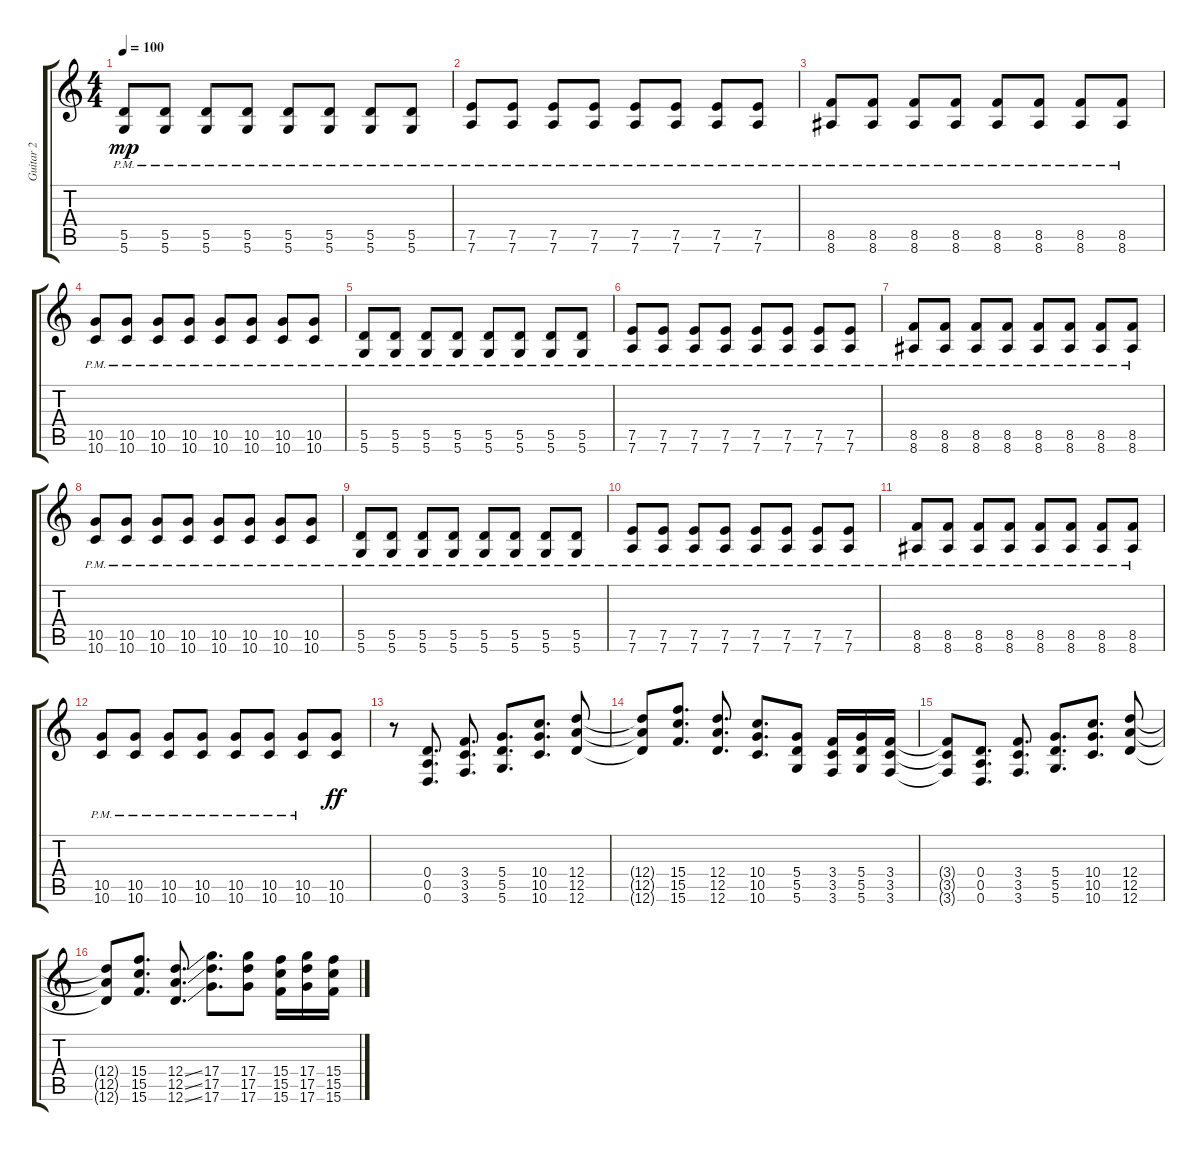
\track ("Guitar 2" "Guitar 2") {instrument electricguitarclean}
\staff {score tabs}
\tuning (E4 B3 G3 D3 A2 D2) {hide}
\ts (4 4)
\tempo 100
\clef g2
\ks c
(5.5{pm} 5.6{pm}).8{dy mp} (5.5{pm} 5.6{pm}).8 (5.5{pm} 5.6{pm}).8 (5.5{pm} 5.6{pm}).8 (5.5{pm} 5.6{pm}).8 (5.5{pm} 5.6{pm}).8 (5.5{pm} 5.6{pm}).8 (5.5{pm} 5.6{pm}).8 |
(7.5{pm} 7.6{pm}).8 (7.5{pm} 7.6{pm}).8 (7.5{pm} 7.6{pm}).8 (7.5{pm} 7.6{pm}).8 (7.5{pm} 7.6{pm}).8 (7.5{pm} 7.6{pm}).8 (7.5{pm} 7.6{pm}).8 (7.5{pm} 7.6{pm}).8 |
(8.5{pm} 8.6{pm}).8 (8.5{pm} 8.6{pm}).8 (8.5{pm} 8.6{pm}).8 (8.5{pm} 8.6{pm}).8 (8.5{pm} 8.6{pm}).8 (8.5{pm} 8.6{pm}).8 (8.5{pm} 8.6{pm}).8 (8.5{pm} 8.6{pm}).8 |
(10.5{pm} 10.6{pm}).8 (10.5{pm} 10.6{pm}).8 (10.5{pm} 10.6{pm}).8 (10.5{pm} 10.6{pm}).8 (10.5{pm} 10.6{pm}).8 (10.5{pm} 10.6{pm}).8 (10.5{pm} 10.6{pm}).8 (10.5{pm} 10.6{pm}).8 |
(5.5{pm} 5.6{pm}).8 (5.5{pm} 5.6{pm}).8 (5.5{pm} 5.6{pm}).8 (5.5{pm} 5.6{pm}).8 (5.5{pm} 5.6{pm}).8 (5.5{pm} 5.6{pm}).8 (5.5{pm} 5.6{pm}).8 (5.5{pm} 5.6{pm}).8 |
(7.5{pm} 7.6{pm}).8 (7.5{pm} 7.6{pm}).8 (7.5{pm} 7.6{pm}).8 (7.5{pm} 7.6{pm}).8 (7.5{pm} 7.6{pm}).8 (7.5{pm} 7.6{pm}).8 (7.5{pm} 7.6{pm}).8 (7.5{pm} 7.6{pm}).8 |
(8.5{pm} 8.6{pm}).8 (8.5{pm} 8.6{pm}).8 (8.5{pm} 8.6{pm}).8 (8.5{pm} 8.6{pm}).8 (8.5{pm} 8.6{pm}).8 (8.5{pm} 8.6{pm}).8 (8.5{pm} 8.6{pm}).8 (8.5{pm} 8.6{pm}).8 |
(10.5{pm} 10.6{pm}).8 (10.5{pm} 10.6{pm}).8 (10.5{pm} 10.6{pm}).8 (10.5{pm} 10.6{pm}).8 (10.5{pm} 10.6{pm}).8 (10.5{pm} 10.6{pm}).8 (10.5{pm} 10.6{pm}).8 (10.5{pm} 10.6{pm}).8 |
(5.5{pm} 5.6{pm}).8 (5.5{pm} 5.6{pm}).8 (5.5{pm} 5.6{pm}).8 (5.5{pm} 5.6{pm}).8 (5.5{pm} 5.6{pm}).8 (5.5{pm} 5.6{pm}).8 (5.5{pm} 5.6{pm}).8 (5.5{pm} 5.6{pm}).8 |
(7.5{pm} 7.6{pm}).8 (7.5{pm} 7.6{pm}).8 (7.5{pm} 7.6{pm}).8 (7.5{pm} 7.6{pm}).8 (7.5{pm} 7.6{pm}).8 (7.5{pm} 7.6{pm}).8 (7.5{pm} 7.6{pm}).8 (7.5{pm} 7.6{pm}).8 |
(8.5{pm} 8.6{pm}).8 (8.5{pm} 8.6{pm}).8 (8.5{pm} 8.6{pm}).8 (8.5{pm} 8.6{pm}).8 (8.5{pm} 8.6{pm}).8 (8.5{pm} 8.6{pm}).8 (8.5{pm} 8.6{pm}).8 (8.5{pm} 8.6{pm}).8 |
(10.5{pm} 10.6{pm}).8 (10.5{pm} 10.6{pm}).8 (10.5{pm} 10.6{pm}).8 (10.5{pm} 10.6{pm}).8 (10.5{pm} 10.6{pm}).8 (10.5{pm} 10.6{pm}).8 (10.5{pm} 10.6{pm}).8 (10.5 10.6).8{dy ff} |
r.8{instrument electricguitarclean} (0.4 0.5 0.6).8{d} (3.4 3.5 3.6).8{d} (5.4 5.5 5.6).8{d} (10.4 10.5 10.6).8{d} (12.4 12.5 12.6).8 |
(12.4{t} 12.5{t} 12.6{t}).8 (15.4 15.5 15.6).8{d} (12.4 12.5 12.6).8{d} (10.4 10.5 10.6).8{d} (5.4 5.5 5.6).8 (3.4 3.5 3.6).16 (5.4 5.5 5.6).16 (3.4 3.5 3.6).16 |
(3.4{t} 3.5{t} 3.6{t}).8 (0.4 0.5 0.6).8{d} (3.4 3.5 3.6).8{d} (5.4 5.5 5.6).8{d} (10.4 10.5 10.6).8{d} (12.4 12.5 12.6).8 |
(12.4{t} 12.5{t} 12.6{t}).8 (15.4 15.5 15.6).8{d} (12.4{ss} 12.5{ss} 12.6{ss}).8{d} (17.4 17.5 17.6).8{d} (17.4 17.5 17.6).8 (15.4 15.5 15.6).16 (17.4 17.5 17.6).16 (15.4 15.5 15.6).16
